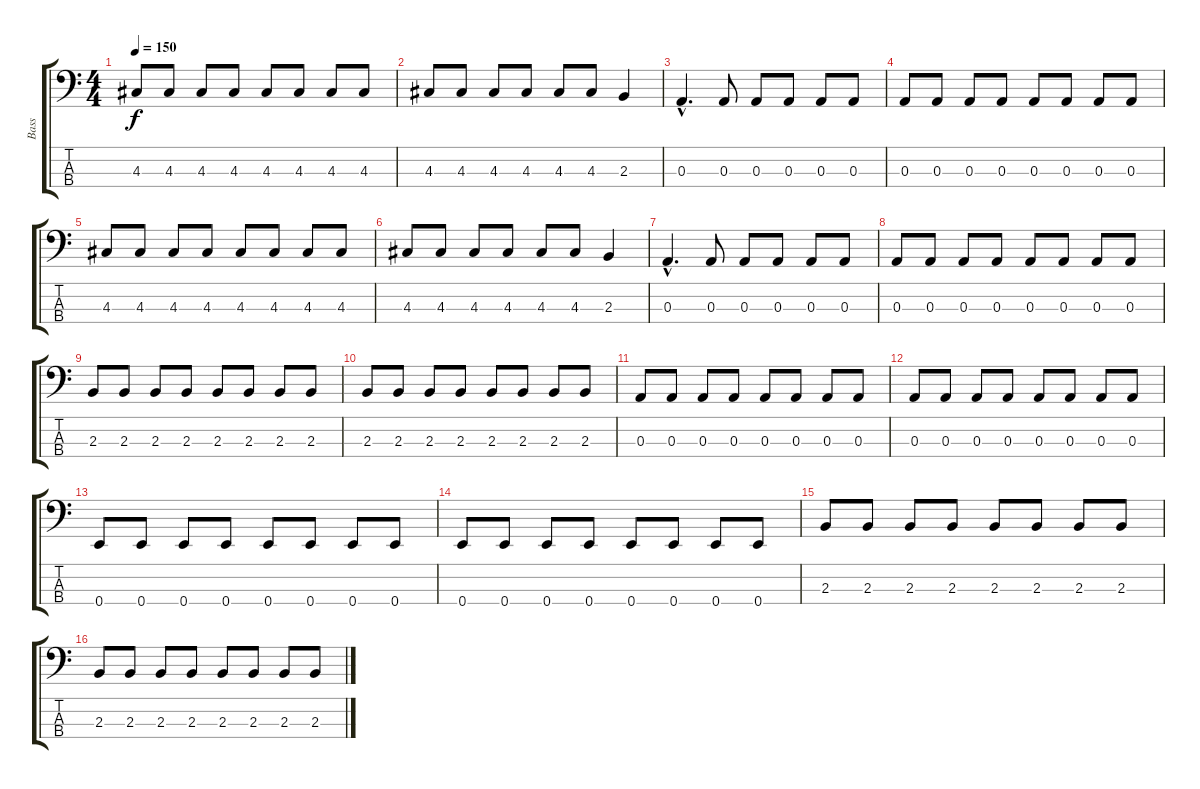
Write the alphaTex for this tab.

\track ("Bass" "Bass") {instrument electricbassfinger}
\staff {score tabs}
\tuning (G2 D2 A1 E1) {hide}
\ts (4 4)
\tempo 150
\clef f4
\ks c
4.3.8{dy f} 4.3.8 4.3.8 4.3.8 4.3.8 4.3.8 4.3.8 4.3.8 |
4.3.8 4.3.8 4.3.8 4.3.8 4.3.8 4.3.8 2.3.4 |
0.3{hac}.4{d} 0.3.8 0.3.8 0.3.8 0.3.8 0.3.8 |
0.3.8 0.3.8 0.3.8 0.3.8 0.3.8 0.3.8 0.3.8 0.3.8 |
4.3.8 4.3.8 4.3.8 4.3.8 4.3.8 4.3.8 4.3.8 4.3.8 |
4.3.8 4.3.8 4.3.8 4.3.8 4.3.8 4.3.8 2.3.4 |
0.3{hac}.4{d} 0.3.8 0.3.8 0.3.8 0.3.8 0.3.8 |
0.3.8 0.3.8 0.3.8 0.3.8 0.3.8 0.3.8 0.3.8 0.3.8 |
2.3.8 2.3.8 2.3.8 2.3.8 2.3.8 2.3.8 2.3.8 2.3.8 |
2.3.8 2.3.8 2.3.8 2.3.8 2.3.8 2.3.8 2.3.8 2.3.8 |
0.3.8 0.3.8 0.3.8 0.3.8 0.3.8 0.3.8 0.3.8 0.3.8 |
0.3.8 0.3.8 0.3.8 0.3.8 0.3.8 0.3.8 0.3.8 0.3.8 |
0.4.8 0.4.8 0.4.8 0.4.8 0.4.8 0.4.8 0.4.8 0.4.8 |
0.4.8 0.4.8 0.4.8 0.4.8 0.4.8 0.4.8 0.4.8 0.4.8 |
2.3.8 2.3.8 2.3.8 2.3.8 2.3.8 2.3.8 2.3.8 2.3.8 |
2.3.8 2.3.8 2.3.8 2.3.8 2.3.8 2.3.8 2.3.8 2.3.8
